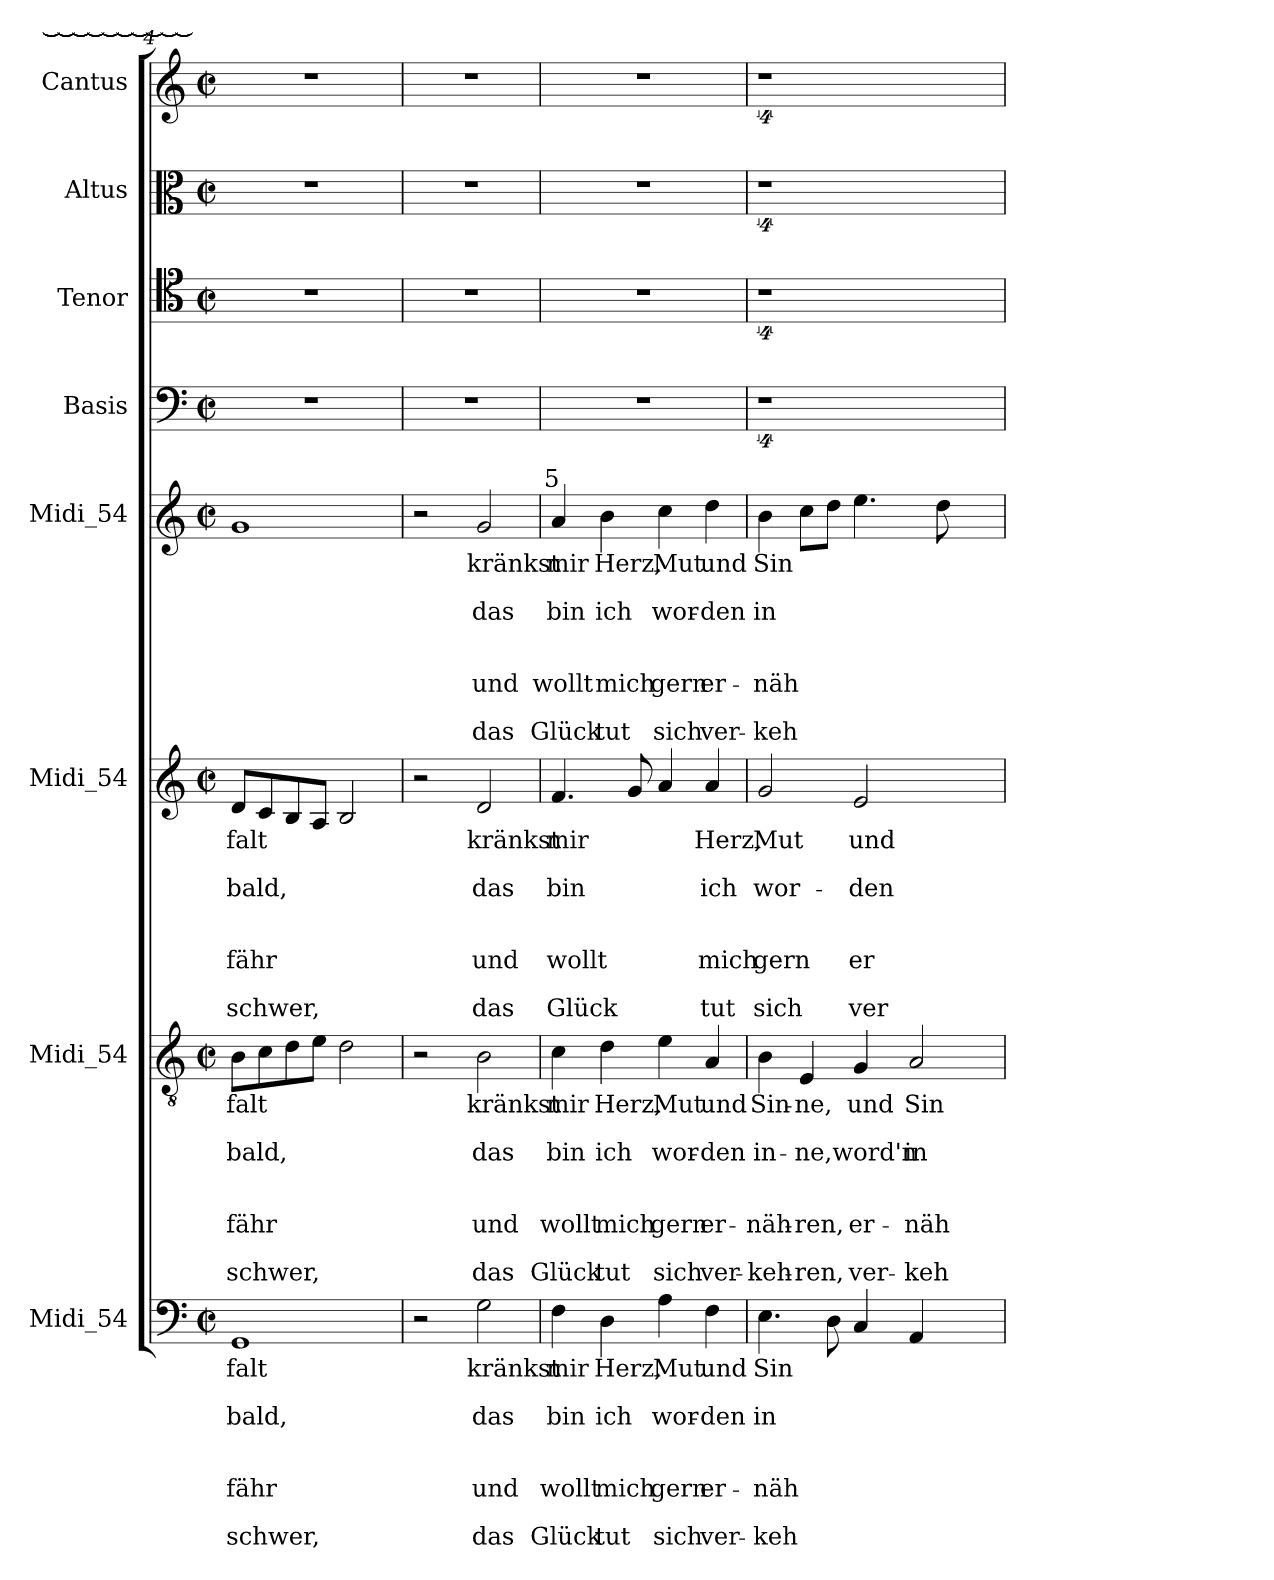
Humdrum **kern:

**kern	**text	**text	**text	**text	**text	**text	**text	**text	**kern	**text	**text	**text	**text	**text	**text	**text	**text	**kern	**text	**text	**text	**text	**text	**text	**text	**text	**kern	**text	**text	**text	**text	**text	**text	**text	**text	**kern	**kern	**kern	**kern
*part8	*part8	*part8	*part8	*part8	*part8	*part8	*part8	*part8	*part7	*part7	*part7	*part7	*part7	*part7	*part7	*part7	*part7	*part6	*part6	*part6	*part6	*part6	*part6	*part6	*part6	*part6	*part5	*part5	*part5	*part5	*part5	*part5	*part5	*part5	*part5	*part4	*part3	*part2	*part1
*staff8	*staff8	*staff8	*staff8	*staff8	*staff8	*staff8	*staff8	*staff8	*staff7	*staff7	*staff7	*staff7	*staff7	*staff7	*staff7	*staff7	*staff7	*staff6	*staff6	*staff6	*staff6	*staff6	*staff6	*staff6	*staff6	*staff6	*staff5	*staff5	*staff5	*staff5	*staff5	*staff5	*staff5	*staff5	*staff5	*staff4	*staff3	*staff2	*staff1
*I"Midi_54	*	*	*	*	*	*	*	*	*I"Midi_54	*	*	*	*	*	*	*	*	*I"Midi_54	*	*	*	*	*	*	*	*	*I"Midi_54	*	*	*	*	*	*	*	*	*I"Basis	*I"Tenor	*I"Altus	*I"Cantus
!!LO:LB:g=z
*clefF4	*	*	*	*	*	*	*	*	*clefGv2	*	*	*	*	*	*	*	*	*clefG2	*	*	*	*	*	*	*	*	*clefG2	*	*	*	*	*	*	*	*	*clefF4	*clefC4	*clefC3	*clefG2
*k[]	*	*	*	*	*	*	*	*	*k[]	*	*	*	*	*	*	*	*	*k[]	*	*	*	*	*	*	*	*	*k[]	*	*	*	*	*	*	*	*	*k[]	*k[]	*k[]	*k[]
*C:	*	*	*	*	*	*	*	*	*C:	*	*	*	*	*	*	*	*	*C:	*	*	*	*	*	*	*	*	*C:	*	*	*	*	*	*	*	*	*C:	*C:	*C:	*C:
*M2/2	*	*	*	*	*	*	*	*	*M2/2	*	*	*	*	*	*	*	*	*M2/2	*	*	*	*	*	*	*	*	*M2/2	*	*	*	*	*	*	*	*	*M2/2	*M2/2	*M2/2	*M2/2
*met(c|)	*	*	*	*	*	*	*	*	*met(c|)	*	*	*	*	*	*	*	*	*met(c|)	*	*	*	*	*	*	*	*	*met(c|)	*	*	*	*	*	*	*	*	*met(c|)	*met(c|)	*met(c|)	*met(c|)
=4	=4	=4	=4	=4	=4	=4	=4	=4	=4	=4	=4	=4	=4	=4	=4	=4	=4	=4	=4	=4	=4	=4	=4	=4	=4	=4	=4	=4	=4	=4	=4	=4	=4	=4	=4	=4	=4	=4	=4
!	!LO:LY:b	!	!LO:LY:b	!	!	!LO:LY:b	!	!LO:LY:b	!	!LO:LY:b	!	!LO:LY:b	!	!	!LO:LY:b	!	!LO:LY:b	!	!LO:LY:b	!	!LO:LY:b	!	!	!LO:LY:b	!	!LO:LY:b	!	!LO:LY:b	!	!LO:LY:b	!	!	!LO:LY:b	!	!LO:LY:b	!	!	!	!
1GG	falt	.	bald,	.	.	fähr	.	schwer,	8BL	falt	.	bald,	.	.	fähr	.	schwer,	8dL	falt	.	bald,	.	.	fähr	.	schwer,	1g	___________	.	___________	.	.	___________	.	___________	1r	1r	1r	1r
.	.	.	.	.	.	.	.	.	8c	.	.	.	.	.	.	.	.	8c	.	.	.	.	.	.	.	.	.	.	.	.	.	.	.	.	.	.	.	.	.
.	.	.	.	.	.	.	.	.	8d	.	.	.	.	.	.	.	.	8B	.	.	.	.	.	.	.	.	.	.	.	.	.	.	.	.	.	.	.	.	.
.	.	.	.	.	.	.	.	.	8eJ	.	.	.	.	.	.	.	.	8AJ	.	.	.	.	.	.	.	.	.	.	.	.	.	.	.	.	.	.	.	.	.
.	.	.	.	.	.	.	.	.	2d	.	.	.	.	.	.	.	.	2B	.	.	.	.	.	.	.	.	.	.	.	.	.	.	.	.	.	.	.	.	.
=5	=5	=5	=5	=5	=5	=5	=5	=5	=5	=5	=5	=5	=5	=5	=5	=5	=5	=5	=5	=5	=5	=5	=5	=5	=5	=5	=5	=5	=5	=5	=5	=5	=5	=5	=5	=5	=5	=5	=5
2r	.	.	.	.	.	.	.	.	2r	.	.	.	.	.	.	.	.	2r	.	.	.	.	.	.	.	.	2r	.	.	.	.	.	.	.	.	1r	1r	1r	1r
!	!LO:LY:b	!	!LO:LY:b	!	!	!LO:LY:b	!	!LO:LY:b	!	!LO:LY:b	!	!LO:LY:b	!	!	!LO:LY:b	!	!LO:LY:b	!	!LO:LY:b	!	!LO:LY:b	!	!	!LO:LY:b	!	!LO:LY:b	!	!LO:LY:b	!	!LO:LY:b	!	!	!LO:LY:b	!	!LO:LY:b	!	!	!	!
2G	kränkst	.	das	.	.	und	.	das	2B	kränkst	.	das	.	.	und	.	das	2d	kränkst	.	das	.	.	und	.	das	2g	kränkst	.	das	.	.	und	.	das	.	.	.	.
=6	=6	=6	=6	=6	=6	=6	=6	=6	=6	=6	=6	=6	=6	=6	=6	=6	=6	=6	=6	=6	=6	=6	=6	=6	=6	=6	=6	=6	=6	=6	=6	=6	=6	=6	=6	=6	=6	=6	=6
!	!	!	!	!	!	!	!	!	!	!	!	!	!	!	!	!	!	!	!	!	!	!	!	!	!	!	!LO:TX:a:cj:t=5	!	!	!	!	!	!	!	!	!	!	!	!
!	!LO:LY:b	!	!LO:LY:b	!	!	!LO:LY:b	!	!LO:LY:b	!	!LO:LY:b	!	!LO:LY:b	!	!	!LO:LY:b	!	!LO:LY:b	!	!LO:LY:b	!	!LO:LY:b	!	!	!LO:LY:b	!	!LO:LY:b	!	!LO:LY:b	!	!LO:LY:b	!	!	!LO:LY:b	!	!LO:LY:b	!	!	!	!
4F	mir	.	bin	.	.	wollt	.	Glück	4c	mir	.	bin	.	.	wollt	.	Glück	4.f	mir	.	bin	.	.	wollt	.	Glück	4a	mir	.	bin	.	.	wollt	.	Glück	1r	1r	1r	1r
!	!LO:LY:b	!	!LO:LY:b	!	!	!LO:LY:b	!	!LO:LY:b	!	!LO:LY:b	!	!LO:LY:b	!	!	!LO:LY:b	!	!LO:LY:b	!	!	!	!	!	!	!	!	!	!	!LO:LY:b	!	!LO:LY:b	!	!	!LO:LY:b	!	!LO:LY:b	!	!	!	!
4D	Herz,	.	ich	.	.	mich	.	tut	4d	Herz,	.	ich	.	.	mich	.	tut	.	.	.	.	.	.	.	.	.	4b	Herz,	.	ich	.	.	mich	.	tut	.	.	.	.
.	.	.	.	.	.	.	.	.	.	.	.	.	.	.	.	.	.	8g	.	.	.	.	.	.	.	.	.	.	.	.	.	.	.	.	.	.	.	.	.
!	!LO:LY:b	!	!LO:LY:b	!	!	!LO:LY:b	!	!LO:LY:b	!	!LO:LY:b	!	!LO:LY:b	!	!	!LO:LY:b	!	!LO:LY:b	!	!	!	!	!	!	!	!	!	!	!LO:LY:b	!	!LO:LY:b	!	!	!LO:LY:b	!	!LO:LY:b	!	!	!	!
4A	Mut	.	wor-	.	.	-gern	.	sich	4e	Mut	.	wor-	.	.	-gern	.	sich	4a	.	.	.	.	.	.	.	.	4cc	Mut	.	wor-	.	.	-gern	.	sich	.	.	.	.
!	!LO:LY:b	!	!LO:LY:b	!	!	!LO:LY:b	!	!LO:LY:b	!	!LO:LY:b	!	!LO:LY:b	!	!	!LO:LY:b	!	!LO:LY:b	!	!LO:LY:b	!	!LO:LY:b	!	!	!LO:LY:b	!	!LO:LY:b	!	!LO:LY:b	!	!LO:LY:b	!	!	!LO:LY:b	!	!LO:LY:b	!	!	!	!
4F	und	.	den	.	.	er-	.	-ver-	4A	und	.	den	.	.	er-	.	-ver-	4a	Herz,	.	ich	.	.	mich	.	tut	4dd	und	.	den	.	.	er-	.	-ver-	.	.	.	.
=7	=7	=7	=7	=7	=7	=7	=7	=7	=7	=7	=7	=7	=7	=7	=7	=7	=7	=7	=7	=7	=7	=7	=7	=7	=7	=7	=7	=7	=7	=7	=7	=7	=7	=7	=7	=7	=7	=7	=7
!	!LO:LY:b	!	!LO:LY:b	!	!	!LO:LY:b	!	!LO:LY:b	!	!LO:LY:b	!	!LO:LY:b	!	!	!LO:LY:b	!	!LO:LY:b	!	!LO:LY:b	!	!LO:LY:b	!	!	!LO:LY:b	!	!LO:LY:b	!	!LO:LY:b	!	!LO:LY:b	!	!	!LO:LY:b	!	!LO:LY:b	!	!	!	!
4.E	-Sin	.	in	.	.	näh	.	keh	4B	-Sin-	.	-in-	.	.	-näh-	.	-keh-	2g	Mut	.	wor-	.	.	-gern	.	sich	4b	-Sin	.	in	.	.	näh	.	keh	4%5r	4%5r	4%5r	4%5r
!	!	!	!	!	!	!	!	!	!	!LO:LY:b	!	!LO:LY:b	!	!	!LO:LY:b	!	!LO:LY:b	!	!	!	!	!	!	!	!	!	!	!	!	!	!	!	!	!	!	!	!	!	!
.	.	.	.	.	.	.	.	.	4E	-ne,	.	ne,	.	.	ren,	.	ren,	.	.	.	.	.	.	.	.	.	8ccL	.	.	.	.	.	.	.	.	.	.	.	.
8D	.	.	.	.	.	.	.	.	.	.	.	.	.	.	.	.	.	.	.	.	.	.	.	.	.	.	8ddJ	.	.	.	.	.	.	.	.	.	.	.	.
!	!	!	!	!	!	!	!	!	!	!LO:LY:b	!	!LO:LY:b	!	!	!LO:LY:b	!	!LO:LY:b	!	!LO:LY:b	!	!LO:LY:b	!	!	!LO:LY:b	!	!LO:LY:b	!	!	!	!	!	!	!	!	!	!	!	!	!
4C	.	.	.	.	.	.	.	.	4G	und	.	word'n	.	.	er-	.	-ver-	2e	und	.	den	.	.	er-	.	-ver-	4.ee	.	.	.	.	.	.	.	.	.	.	.	.
!	!	!	!	!	!	!	!	!	!	!LO:LY:b	!	!LO:LY:b	!	!	!LO:LY:b	!	!LO:LY:b	!	!	!	!	!	!	!	!	!	!	!	!	!	!	!	!	!	!	!	!	!	!
4AA	.	.	.	.	.	.	.	.	2A	-Sin-	.	-in-	.	.	-näh-	.	-keh-	.	.	.	.	.	.	.	.	.	.	.	.	.	.	.	.	.	.	.	.	.	.
.	.	.	.	.	.	.	.	.	.	.	.	.	.	.	.	.	.	.	.	.	.	.	.	.	.	.	8dd	.	.	.	.	.	.	.	.	.	.	.	.
4ryy	.	.	.	.	.	.	.	.	.	.	.	.	.	.	.	.	.	4ryy	.	.	.	.	.	.	.	.	4ryy	.	.	.	.	.	.	.	.	.	.	.	.
=	=	=	=	=	=	=	=	=	=	=	=	=	=	=	=	=	=	=	=	=	=	=	=	=	=	=	=	=	=	=	=	=	=	=	=	=	=	=	=
*-	*-	*-	*-	*-	*-	*-	*-	*-	*-	*-	*-	*-	*-	*-	*-	*-	*-	*-	*-	*-	*-	*-	*-	*-	*-	*-	*-	*-	*-	*-	*-	*-	*-	*-	*-	*-	*-	*-	*-
